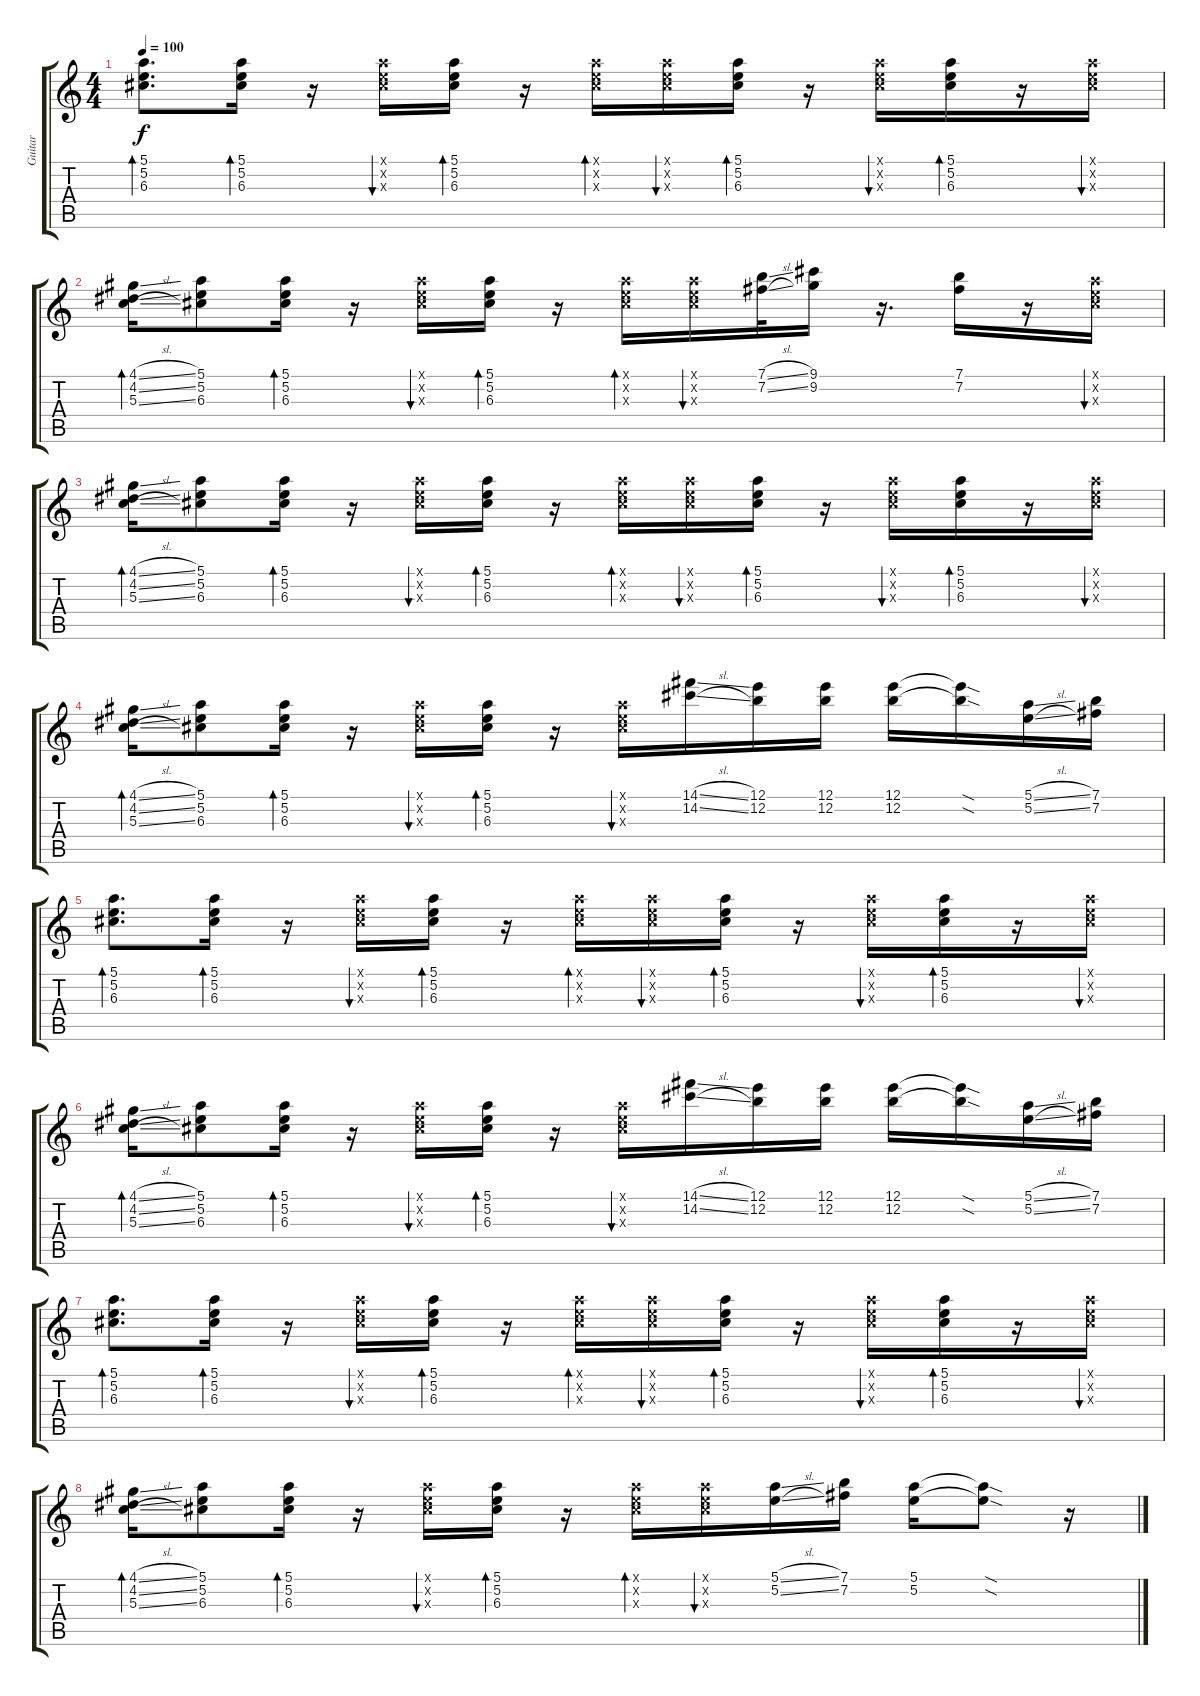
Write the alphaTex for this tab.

\track ("Guitar" "Guitar") {instrument acousticguitarsteel}
\staff {score tabs}
\tuning (E4 B3 G3 D3 A2 E2) {hide}
\ts (4 4)
\tempo 100
\clef g2
\ks c
(5.1 5.2 6.3).8{d bd 30 dy f} (5.1 5.2 6.3).16{bd 30} r.16 (5.1{x} 5.2{x} 6.3{x}).16{bu 30} (5.1 5.2 6.3).16{bd 30} r.16 (5.1{x} 5.2{x} 6.3{x}).16{bd 30} (5.1{x} 5.2{x} 6.3{x}).16{bu 30} (5.1 5.2 6.3).16{bd 30} r.16 (5.1{x} 5.2{x} 6.3{x}).16{bu 30} (5.1 5.2 6.3).16{bd 30} r.16 (5.1{x} 5.2{x} 6.3{x}).16{bu 30} |
(4.1{sl} 4.2{sl} 5.3{sl}).16{bd 30} (5.1 5.2 6.3).8 (5.1 5.2 6.3).16{bd 30} r.16 (5.1{x} 5.2{x} 6.3{x}).16{bu 30} (5.1 5.2 6.3).16{bd 30} r.16 (5.1{x} 5.2{x} 6.3{x}).16{bd 30} (5.1{x} 5.2{x} 6.3{x}).16{bu 30} (7.1{sl} 7.2{sl}).32 (9.1 9.2).16 r.16{d} (7.1 7.2).16 r.16 (5.1{x} 5.2{x} 6.3{x}).16{bu 30} |
(4.1{sl} 4.2{sl} 5.3{sl}).16{bd 30} (5.1 5.2 6.3).8 (5.1 5.2 6.3).16{bd 30} r.16 (5.1{x} 5.2{x} 6.3{x}).16{bu 30} (5.1 5.2 6.3).16{bd 30} r.16 (5.1{x} 5.2{x} 6.3{x}).16{bd 30} (5.1{x} 5.2{x} 6.3{x}).16{bu 30} (5.1 5.2 6.3).16{bd 30} r.16 (5.1{x} 5.2{x} 6.3{x}).16{bu 30} (5.1 5.2 6.3).16{bd 30} r.16 (5.1{x} 5.2{x} 6.3{x}).16{bu 30} |
(4.1{sl} 4.2{sl} 5.3{sl}).16{bd 30} (5.1 5.2 6.3).8 (5.1 5.2 6.3).16{bd 30} r.16 (5.1{x} 5.2{x} 6.3{x}).16{bu 30} (5.1 5.2 6.3).16{bd 30} r.16 (5.1{x} 5.2{x} 6.3{x}).16{bu 30} (14.1{sl} 14.2{sl}).16 (12.1 12.2).16 (12.1 12.2).16 (12.1 12.2).16 (12.1{sod t} 12.2{sod t}).16 (5.1{sl} 5.2{sl}).16 (7.1 7.2).16 |
(5.1 5.2 6.3).8{d bd 30} (5.1 5.2 6.3).16{bd 30} r.16 (5.1{x} 5.2{x} 6.3{x}).16{bu 30} (5.1 5.2 6.3).16{bd 30} r.16 (5.1{x} 5.2{x} 6.3{x}).16{bd 30} (5.1{x} 5.2{x} 6.3{x}).16{bu 30} (5.1 5.2 6.3).16{bd 30} r.16 (5.1{x} 5.2{x} 6.3{x}).16{bu 30} (5.1 5.2 6.3).16{bd 30} r.16 (5.1{x} 5.2{x} 6.3{x}).16{bu 30} |
(4.1{sl} 4.2{sl} 5.3{sl}).16{bd 30} (5.1 5.2 6.3).8 (5.1 5.2 6.3).16{bd 30} r.16 (5.1{x} 5.2{x} 6.3{x}).16{bu 30} (5.1 5.2 6.3).16{bd 30} r.16 (5.1{x} 5.2{x} 6.3{x}).16{bu 30} (14.1{sl} 14.2{sl}).16 (12.1 12.2).16 (12.1 12.2).16 (12.1 12.2).16 (12.1{sod t} 12.2{sod t}).16 (5.1{sl} 5.2{sl}).16 (7.1 7.2).16 |
(5.1 5.2 6.3).8{d bd 30} (5.1 5.2 6.3).16{bd 30} r.16 (5.1{x} 5.2{x} 6.3{x}).16{bu 30} (5.1 5.2 6.3).16{bd 30} r.16 (5.1{x} 5.2{x} 6.3{x}).16{bd 30} (5.1{x} 5.2{x} 6.3{x}).16{bu 30} (5.1 5.2 6.3).16{bd 30} r.16 (5.1{x} 5.2{x} 6.3{x}).16{bu 30} (5.1 5.2 6.3).16{bd 30} r.16 (5.1{x} 5.2{x} 6.3{x}).16{bu 30} |
(4.1{sl} 4.2{sl} 5.3{sl}).16{bd 30} (5.1 5.2 6.3).8 (5.1 5.2 6.3).16{bd 30} r.16 (5.1{x} 5.2{x} 6.3{x}).16{bu 30} (5.1 5.2 6.3).16{bd 30} r.16 (5.1{x} 5.2{x} 6.3{x}).16{bd 30} (5.1{x} 5.2{x} 6.3{x}).16{bu 30} (5.1{sl} 5.2{sl}).16 (7.1 7.2).16 (5.1 5.2).16 (5.1{sod t} 5.2{sod t}).8 r.16
